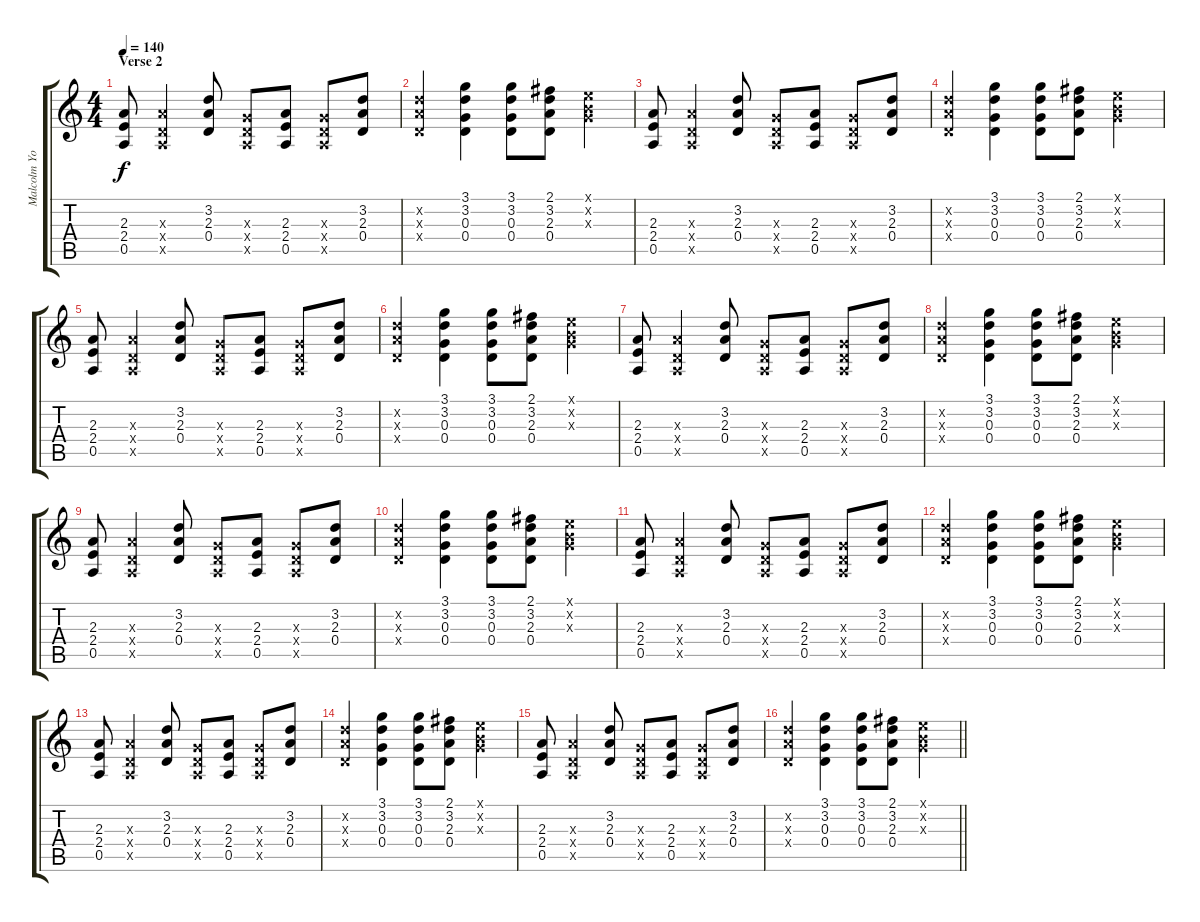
\track ("Malcolm Young" "Malcolm Yo") {instrument overdrivenguitar}
\staff {score tabs}
\tuning (E4 B3 G3 D3 A2 E2) {hide}
\ts (4 4)
\section ("" "Verse 2")
\tempo 140
\clef g2
\ks c
(2.3 2.4 0.5).8{dy f} (2.3{x} 0.4{x} 0.5{x}).4 (3.2 2.3 0.4).8 (0.3{x} 0.4{x} 0.5{x}).8 (2.3 2.4 0.5).8 (0.3{x} 0.4{x} 0.5{x}).8 (3.2 2.3 0.4).8 |
(3.2{x} 2.3{x} 0.4{x}).4 (3.1 3.2 0.3 0.4).4 (3.1 3.2 0.3 0.4).8 (2.1 3.2 2.3 0.4).8 (0.1{x} 0.2{x} 0.3{x}).4 |
(2.3 2.4 0.5).8 (2.3{x} 0.4{x} 0.5{x}).4 (3.2 2.3 0.4).8 (0.3{x} 0.4{x} 0.5{x}).8 (2.3 2.4 0.5).8 (0.3{x} 0.4{x} 0.5{x}).8 (3.2 2.3 0.4).8 |
(3.2{x} 2.3{x} 0.4{x}).4 (3.1 3.2 0.3 0.4).4 (3.1 3.2 0.3 0.4).8 (2.1 3.2 2.3 0.4).8 (0.1{x} 0.2{x} 0.3{x}).4 |
(2.3 2.4 0.5).8 (2.3{x} 0.4{x} 0.5{x}).4 (3.2 2.3 0.4).8 (0.3{x} 0.4{x} 0.5{x}).8 (2.3 2.4 0.5).8 (0.3{x} 0.4{x} 0.5{x}).8 (3.2 2.3 0.4).8 |
(3.2{x} 2.3{x} 0.4{x}).4 (3.1 3.2 0.3 0.4).4 (3.1 3.2 0.3 0.4).8 (2.1 3.2 2.3 0.4).8 (0.1{x} 0.2{x} 0.3{x}).4 |
(2.3 2.4 0.5).8 (2.3{x} 0.4{x} 0.5{x}).4 (3.2 2.3 0.4).8 (0.3{x} 0.4{x} 0.5{x}).8 (2.3 2.4 0.5).8 (0.3{x} 0.4{x} 0.5{x}).8 (3.2 2.3 0.4).8 |
(3.2{x} 2.3{x} 0.4{x}).4 (3.1 3.2 0.3 0.4).4 (3.1 3.2 0.3 0.4).8 (2.1 3.2 2.3 0.4).8 (0.1{x} 0.2{x} 0.3{x}).4 |
(2.3 2.4 0.5).8 (2.3{x} 0.4{x} 0.5{x}).4 (3.2 2.3 0.4).8 (0.3{x} 0.4{x} 0.5{x}).8 (2.3 2.4 0.5).8 (0.3{x} 0.4{x} 0.5{x}).8 (3.2 2.3 0.4).8 |
(3.2{x} 2.3{x} 0.4{x}).4 (3.1 3.2 0.3 0.4).4 (3.1 3.2 0.3 0.4).8 (2.1 3.2 2.3 0.4).8 (0.1{x} 0.2{x} 0.3{x}).4 |
(2.3 2.4 0.5).8 (2.3{x} 0.4{x} 0.5{x}).4 (3.2 2.3 0.4).8 (0.3{x} 0.4{x} 0.5{x}).8 (2.3 2.4 0.5).8 (0.3{x} 0.4{x} 0.5{x}).8 (3.2 2.3 0.4).8 |
(3.2{x} 2.3{x} 0.4{x}).4 (3.1 3.2 0.3 0.4).4 (3.1 3.2 0.3 0.4).8 (2.1 3.2 2.3 0.4).8 (0.1{x} 0.2{x} 0.3{x}).4 |
(2.3 2.4 0.5).8 (2.3{x} 0.4{x} 0.5{x}).4 (3.2 2.3 0.4).8 (0.3{x} 0.4{x} 0.5{x}).8 (2.3 2.4 0.5).8 (0.3{x} 0.4{x} 0.5{x}).8 (3.2 2.3 0.4).8 |
(3.2{x} 2.3{x} 0.4{x}).4 (3.1 3.2 0.3 0.4).4 (3.1 3.2 0.3 0.4).8 (2.1 3.2 2.3 0.4).8 (0.1{x} 0.2{x} 0.3{x}).4 |
(2.3 2.4 0.5).8 (2.3{x} 0.4{x} 0.5{x}).4 (3.2 2.3 0.4).8 (0.3{x} 0.4{x} 0.5{x}).8 (2.3 2.4 0.5).8 (0.3{x} 0.4{x} 0.5{x}).8 (3.2 2.3 0.4).8 |
\barLineRight lightlight
(3.2{x} 2.3{x} 0.4{x}).4 (3.1 3.2 0.3 0.4).4 (3.1 3.2 0.3 0.4).8 (2.1 3.2 2.3 0.4).8 (0.1{x} 0.2{x} 0.3{x}).4
